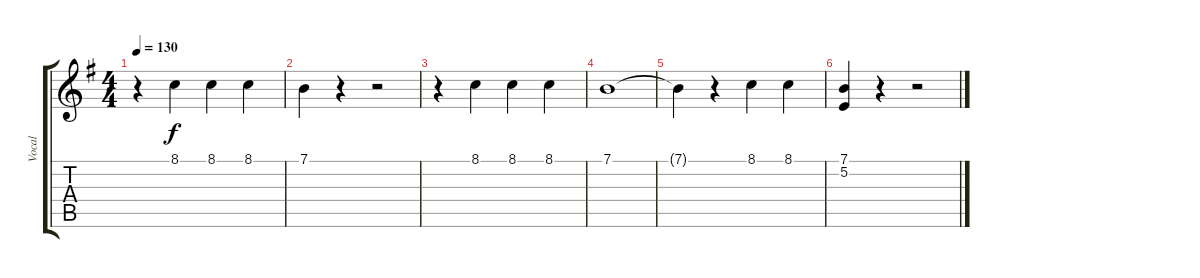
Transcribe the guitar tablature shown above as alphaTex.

\track ("Vocal" "Vocal") {instrument lead6voice}
\staff {score tabs}
\tuning (E4 B3 G3 D3 A2 E2) {hide}
\ts (4 4)
\tempo 130
\clef g2
\ks g
r.4{dy f} 8.1.4 8.1.4 8.1.4 |
7.1.4 r.4 r.2 |
r.4 8.1.4 8.1.4 8.1.4 |
7.1.1 |
7.1{t}.4 r.4 8.1.4 8.1.4 |
(7.1 5.2).4 r.4 r.2
